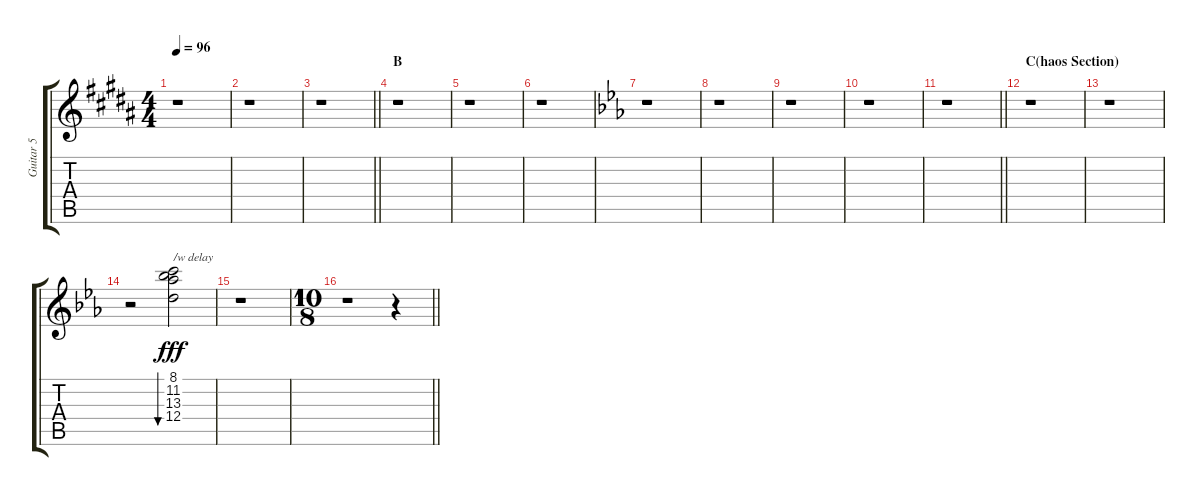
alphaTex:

\track ("Guitar 5" "Guitar 5") {instrument acousticguitarsteel}
\staff {score tabs}
\tuning (E4 B3 G3 D3 A2 E2) {hide}
\ts (4 4)
\tempo 96
\clef g2
\ks b
r.1{dy fff} |
r.1 |
\barLineRight lightlight
r.1 |
\section ("" "B")
r.1 |
r.1 |
r.1 |
\ks eb
r.1 |
r.1 |
r.1 |
r.1 |
\barLineRight lightlight
r.1 |
\section ("" "C(haos Section)")
r.1 |
r.1 |
r.2 (8.1 11.2 13.3 12.4).2{bu 240 txt "/w delay"} |
r.1 |
\ts (10 8)
\barLineRight lightlight
r.1 r.4
